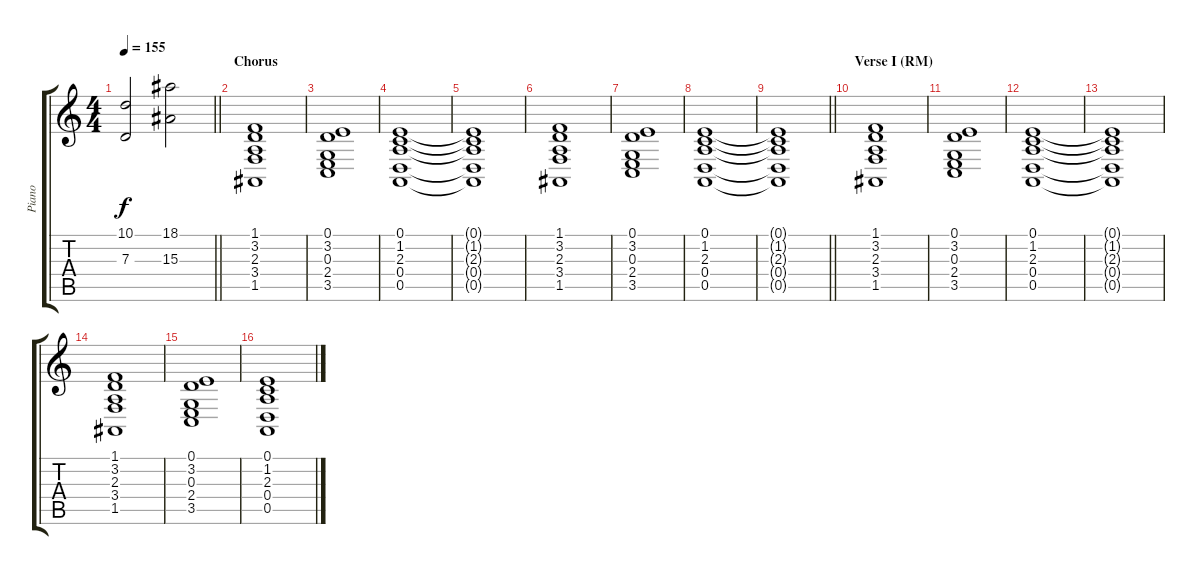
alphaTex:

\track ("Piano" "Piano") {instrument acousticgrandpiano}
\staff {score tabs}
\tuning (E4 B3 G3 D3 A2 E2) {hide}
\ts (4 4)
\tempo 155
\clef g2
\barLineRight lightlight
\ks c
(10.1 7.3).2{dy f} (18.1 15.3).2 |
\section ("" "Chorus")
(1.1 3.2 2.3 3.4 1.5).1 |
(0.1 3.2 0.3 2.4 3.5).1 |
(0.1 1.2 2.3 0.4 0.5).1 |
(0.1{t} 1.2{t} 2.3{t} 0.4{t} 0.5{t}).1 |
(1.1 3.2 2.3 3.4 1.5).1 |
(0.1 3.2 0.3 2.4 3.5).1 |
(0.1 1.2 2.3 0.4 0.5).1 |
\barLineRight lightlight
(0.1{t} 1.2{t} 2.3{t} 0.4{t} 0.5{t}).1 |
\section ("" "Verse I (RM)")
(1.1 3.2 2.3 3.4 1.5).1 |
(0.1 3.2 0.3 2.4 3.5).1 |
(0.1 1.2 2.3 0.4 0.5).1 |
(0.1{t} 1.2{t} 2.3{t} 0.4{t} 0.5{t}).1 |
(1.1 3.2 2.3 3.4 1.5).1 |
(0.1 3.2 0.3 2.4 3.5).1 |
(0.1 1.2 2.3 0.4 0.5).1
